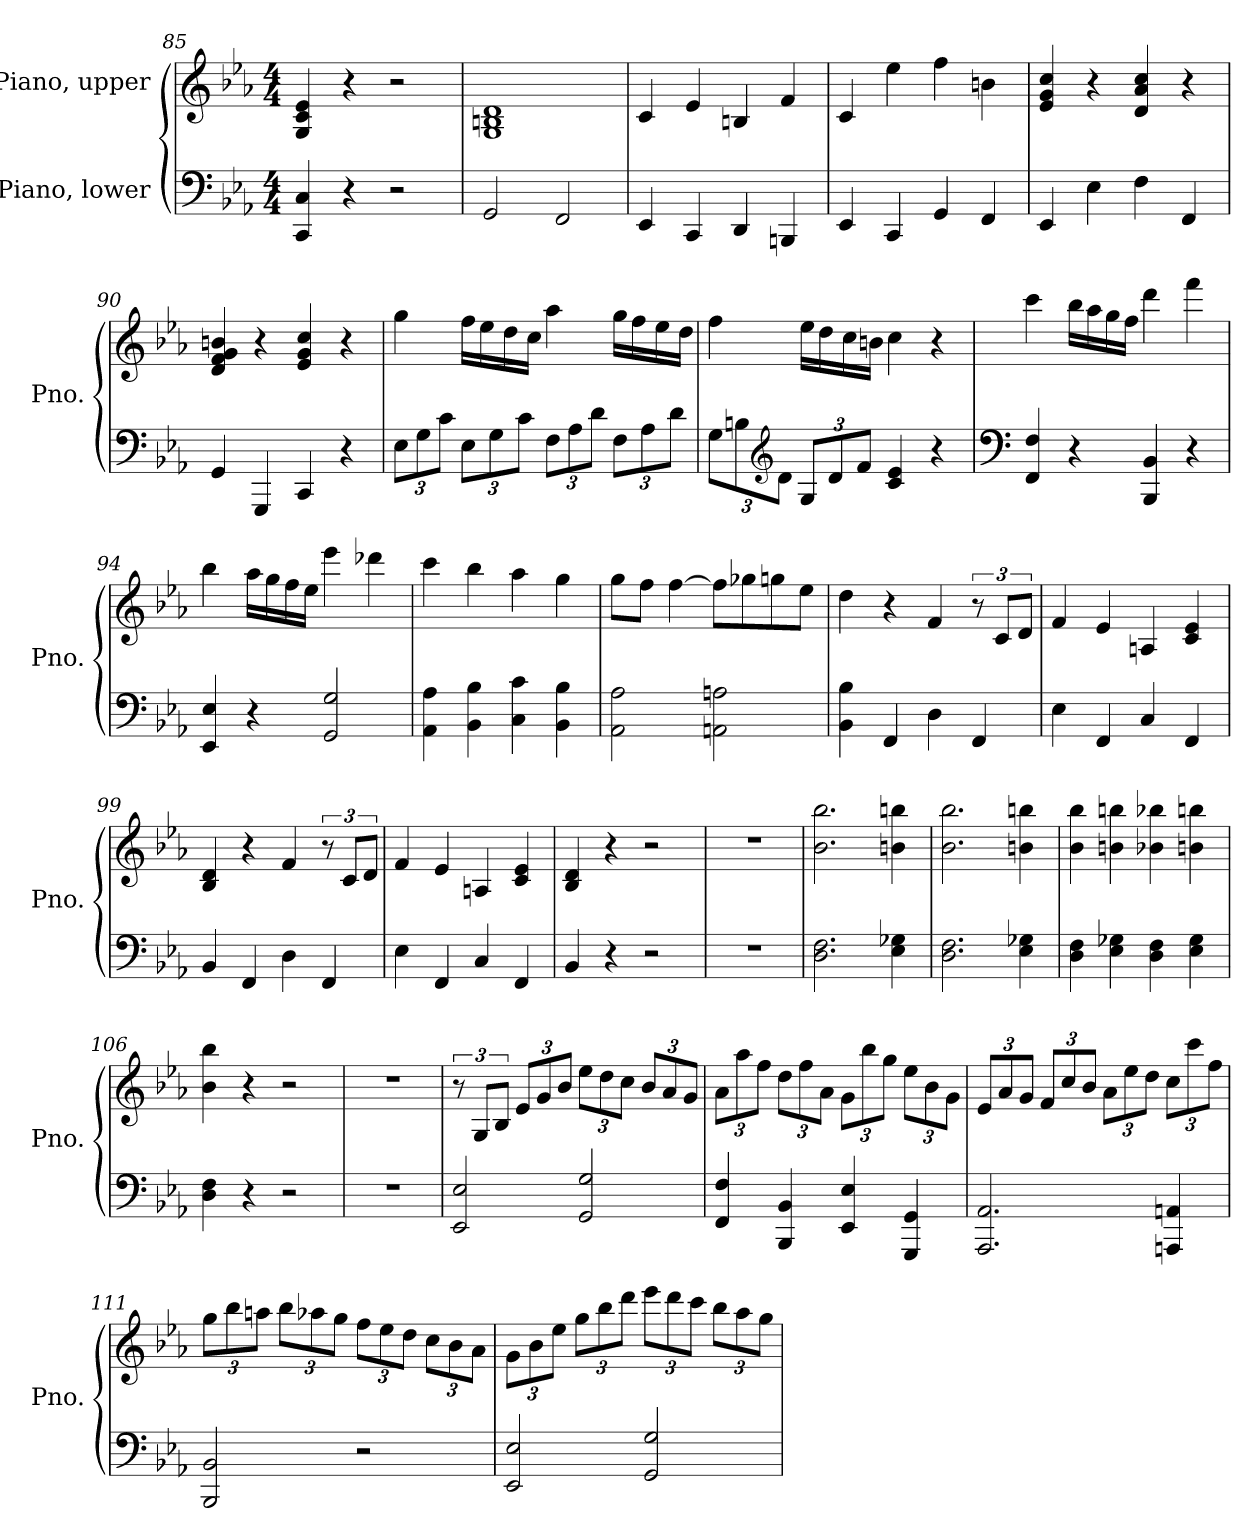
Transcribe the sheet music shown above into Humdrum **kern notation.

**kern	**kern
*part2	*part1
*staff2	*staff1
*I"Piano, lower	*I"Piano, upper
*I'Pno.	*I'Pno.
*clefF4	*clefG2
*k[b-e-a-]	*k[b-e-a-]
*M4/4	*M4/4
=85	=85
4CC/ 4C/	4G/ 4c/ 4e-/
4r	4r
2r	2r
=86	=86
2GG/	1G 1Bn 1d
2FF/	.
=87	=87
4EE-/	4c/
4CC/	4e-/
4DD/	4Bn/
4BBBn/	4f/
=88	=88
4EE-/	4c/
4CC/	4ee-\
4GG/	4ff\
4FF/	4bn\
=89	=89
4EE-/	4e-/ 4g/ 4cc/
4E-\	4r
4F\	4d/ 4a-/ 4cc/
4FF/	4r
=90	=90
4GG/	4d/ 4f/ 4g/ 4bn/
4GGG/	4r
4CC/	4e-/ 4g/ 4cc/
4r	4r
!!LO:PB:g=z
=91	=91
*Xbrackettup	*
12E-\L	4gg\
12G\	.
12c\J	.
12E-\L	16ff\LL
.	16ee-\
12G\	.
.	16dd\
12c\J	.
.	16cc\JJ
12F\L	4aa-\
12A-\	.
12d\J	.
12F\L	16gg\LL
.	16ff\
12A-\	.
.	16ee-\
12d\J	.
.	16dd\JJ
=92	=92
12G\L	4ff\
12Bn\	.
*clefG2	*
12d\J	.
12G/L	16ee-\LL
.	16dd\
12d/	.
.	16cc\
12f/J	.
.	16bn\JJ
4c/ 4e-/	4cc\
4r	4r
=93	=93
*clefF4	*
4FF/ 4F/	4ccc\
4r	16bb-\LL
.	16aa-\
.	16gg\
.	16ff\JJ
4BBB-/ 4BB-/	4ddd\
4r	4fff\
!!LO:LB:g=z
=94	=94
4EE-/ 4E-/	4bb-\
4r	16aa-\LL
.	16gg\
.	16ff\
.	16ee-\JJ
2GG/ 2G/	4eee-\
.	4ddd-X\
=95	=95
4AA-\ 4A-\	4ccc\
4BB-\ 4B-\	4bb-\
4C\ 4c\	4aa-\
4BB-\ 4B-\	4gg\
=96	=96
2AA-\ 2A-\	8gg\L
.	8ff\J
.	[4ff\
2AAn\ 2An\	8ff\L]
.	8gg-X\
.	8ggn\
.	8ee-\J
=97	=97
4BB-\ 4B-\	4dd\
4FF/	4r
4D\	4f/
4FF/	12r
.	12c/L
.	12d/J
=98	=98
4E-\	4f/
4FF/	4e-/
4C/	4An/
4FF/	4c/ 4e-/
!!LO:LB:g=z
=99	=99
4BB-/	4B-/ 4d/
4FF/	4r
4D\	4f/
4FF/	12r
.	12c/L
.	12d/J
=100	=100
4E-\	4f/
4FF/	4e-/
4C/	4An/
4FF/	4c/ 4e-/
=101	=101
4BB-/	4B-/ 4d/
4r	4r
2r	2r
=102	=102
1r	1r
=103	=103
2.D\ 2.F\	2.b-\ 2.bb-\
4E-\ 4G-X\	4bn\ 4bbn\
=104	=104
2.D\ 2.F\	2.b-\ 2.bb-\
4E-\ 4G-X\	4bn\ 4bbn\
=105	=105
4D\ 4F\	4b-\ 4bb-\
4E-\ 4G-X\	4bn\ 4bbn\
4D\ 4F\	4b-X\ 4bb-X\
4E-\ 4G-\	4bn\ 4bbn\
=106	=106
4D\ 4F\	4b-\ 4bb-\
4r	4r
2r	2r
=107	=107
1r	1r
!!LO:LB:g=z
=108	=108
2EE-/ 2E-/	12r
.	12G/L
.	12B-/J
*	*Xbrackettup
.	12e-/L
.	12g/
.	12b-/J
2GG/ 2G/	12ee-\L
.	12dd\
.	12cc\J
.	12b-/L
.	12a-/
.	12g/J
=109	=109
4FF/ 4F/	12a-\L
.	12aa-\
.	12ff\J
4BBB-/ 4BB-/	12dd\L
.	12ff\
.	12a-\J
4EE-/ 4E-/	12g\L
.	12bb-\
.	12gg\J
4GGG/ 4GG/	12ee-\L
.	12b-\
.	12g\J
=110	=110
2.AAA-/ 2.AA-/	12e-/L
.	12a-/
.	12g/J
.	12f/L
.	12cc/
.	12b-/J
.	12a-\L
.	12ee-\
.	12dd\J
4AAAn/ 4AAn/	12cc\L
.	12ccc\
.	12ff\J
!!LO:LB:g=z
=111	=111
2BBB-/ 2BB-/	12gg\L
.	12bb-\
.	12aan\J
.	12bb-\L
.	12aa-X\
.	12gg\J
2r	12ff\L
.	12ee-\
.	12dd\J
.	12cc\L
.	12b-\
.	12a-\J
=112	=112
2EE-/ 2E-/	12g\L
.	12b-\
.	12ee-\J
.	12gg\L
.	12bb-\
.	12ddd\J
2GG/ 2G/	12eee-\L
.	12ddd\
.	12ccc\J
.	12bb-\L
.	12aa-\
.	12gg\J
=	=
*-	*-
